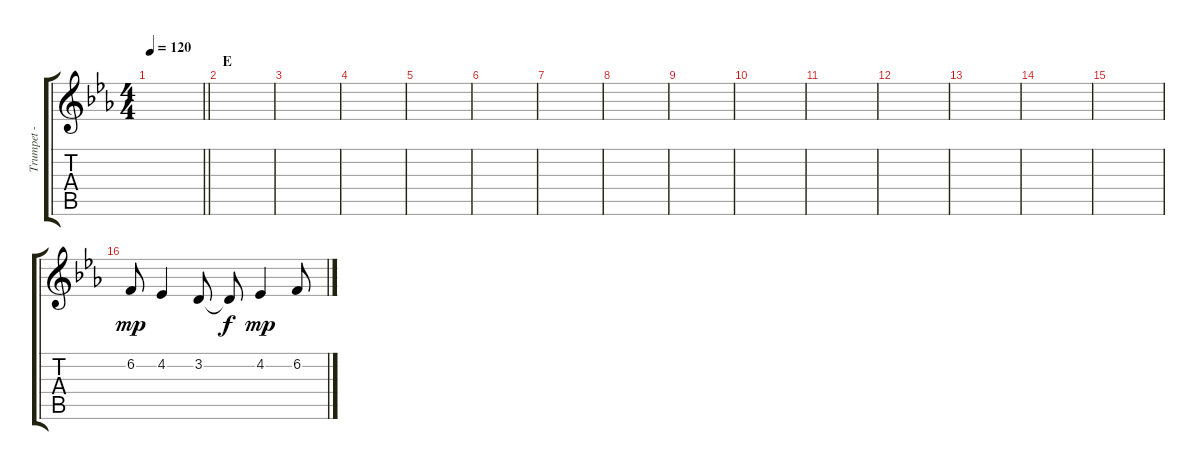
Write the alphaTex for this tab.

\track ("Trumpet - Lead" "Trumpet - ") {instrument trombone}
\staff {score tabs}
\tuning (E4 B3 G3 D3 A2 E2) {hide}
\ts (4 4)
\tempo 120
\clef g2
\barLineRight lightlight
\ks eb
|
\section ("" "E")
|
|
|
|
|
|
|
|
|
|
|
|
|
|
6.2.8{dy mp} 4.2.4 3.2.8 3.2{t}.8{dy f} 4.2.4{dy mp} 6.2.8
